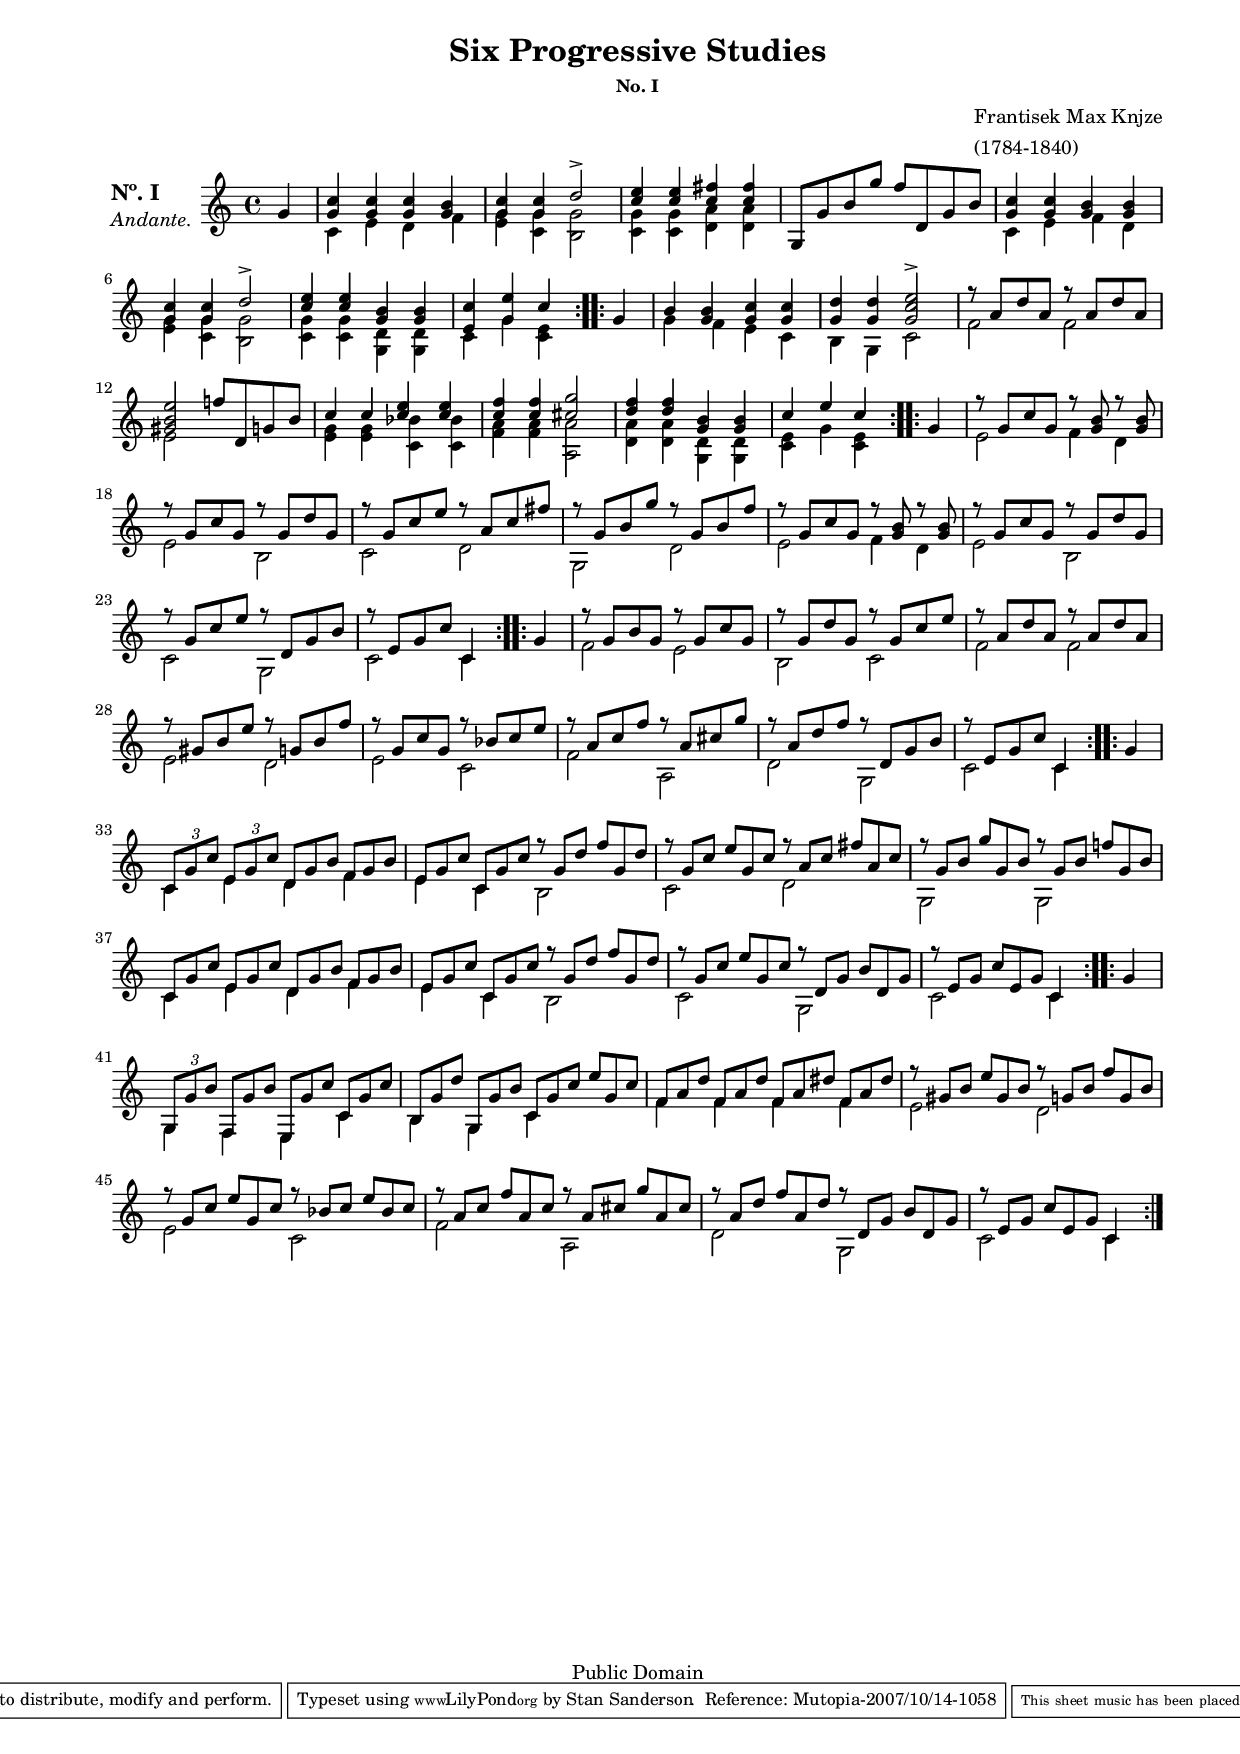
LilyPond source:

% Created on Thu Sep 27 2007
\version "2.11.33"
#(set-global-staff-size 17) 

\paper {
	%#(set-paper-size "a4")
	%#(set-paper-size "letter")
	left-margin = 0.75 \in
	line-width = 7.0 \in
	between-system-padding = #2.0
	between-system-space = #2.0
	ragged-last-bottom = ##f
	ragged-bottom = ##t
}


\header {
	title = "Six Progressive Studies"
	subsubtitle = "No. I"
	composer = \markup {
		\column {"Frantisek Max Knjze" "(1784-1840)"}
			}
% MUTOPIA
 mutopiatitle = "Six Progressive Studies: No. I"
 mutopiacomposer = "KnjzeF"
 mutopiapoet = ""
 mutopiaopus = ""
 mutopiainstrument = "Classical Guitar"
 date = "unk"
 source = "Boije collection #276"
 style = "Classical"
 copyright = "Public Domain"
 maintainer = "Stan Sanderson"
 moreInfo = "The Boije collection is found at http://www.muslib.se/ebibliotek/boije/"
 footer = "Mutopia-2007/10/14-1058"
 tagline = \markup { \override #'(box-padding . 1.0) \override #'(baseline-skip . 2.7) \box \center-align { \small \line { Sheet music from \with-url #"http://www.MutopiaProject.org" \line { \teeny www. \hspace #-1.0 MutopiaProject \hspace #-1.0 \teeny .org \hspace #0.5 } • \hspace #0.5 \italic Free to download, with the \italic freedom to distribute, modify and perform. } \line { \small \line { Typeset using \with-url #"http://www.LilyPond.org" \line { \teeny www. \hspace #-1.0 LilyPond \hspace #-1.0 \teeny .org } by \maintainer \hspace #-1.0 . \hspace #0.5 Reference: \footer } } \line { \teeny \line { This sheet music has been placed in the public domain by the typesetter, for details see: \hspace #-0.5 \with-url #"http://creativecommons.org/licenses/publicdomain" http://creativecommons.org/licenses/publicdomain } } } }
}
			
			


%% Source
%% Boije collection # 276
%% http://www.muslib.se/ebibliotek/boije/
%%
%% Praga presso Marco Berra.
%% Fra. Max Knjze (also spelled Kniže) was born
%% 7 Sep 1784 in Dralielcice, near Beroun, Bohmen. 
%% He died 23 Jul 1840 in Prague, Czechoslovakia.
%% He was a guitarist, composer and conductor.
%%

\include "english.ly"

%%%% shortcuts
%  fingering orientations
	sfol = \set fingeringOrientations = #'(left)
	sfor = \set fingeringOrientations = #'(right)
	sfod = \set fingeringOrientations = #'(down)
	sfou = \set fingeringOrientations = #'(up)

%  string number orientations
	ssnol =  \set stringNumberOrientations = #'(left)  %(down right up)
	ssnou =  \set stringNumberOrientations = #'(up)
	ssnod =  \set stringNumberOrientations = #'(down)
	ssnor =  \set stringNumberOrientations = #'(right)

%  position indicators
	II = \markup {\smaller "II"}
	IIa = \markup {\smaller \hspace #2.0 \bold "CII"}
	III = \markup {\smaller  "III"}
	IV = \markup {\smaller  "IV"}
	V = \markup {\smaller  "V"}
	VII = \markup {\smaller  "VII"}
	VIII = \markup {\smaller  "VIII"}
%% (alternates A)
	loc = \markup{\smaller"loco."}
	bpos = \markup{\smaller"2 pos:"}
	cpos = \markup{\smaller"3 pos:"}
	dpos = \markup{\smaller"4 pos:"}
	epos = \markup{\smaller"5 pos:"}
	gpos = \markup{\smaller"7 pos:"}
	ipos = \markup{\smaller"9 pos:"}
	eposd = \markup{\smaller\column{"5 pos:" "dol:"}}
	
%% dynamics per original
pP = \markup { \smaller \bold "pp"}
P = \markup { \smaller \bold "p"}
mF = \markup { \smaller \bold "mf"}
F = \markup { \smaller \bold "f"}
fF = \markup { \smaller \bold "ff"}
sF = \markup { \smaller \bold "sf"} 

% miscellaneous and reminders
	harm = \once \override NoteHead #'style = #'harmonic 
	octavado = \markup { \smaller \italic "arm. 12" }
	octavados= \markup {\smaller\italic\column {"arm." "12" }}
	%\mark \markup {\smaller \smaller \musicglyph #"scripts.segno"}
	%\markup {\smaller \vcenter "to" \hspace #0.7 \smaller \vcenter \musicglyph #"scripts.coda"}
	% \arpeggioUp \arpeggio
	%segn = \markup { \smaller \vcenter "to" \hspace #0.7 \vcenter \smaller \musicglyph #"scripts.segno" }

%% End shortcuts




upper = {
		\set Staff.instrumentName=\markup{
		\column {\larger\bold "Nº. I  " \italic "Andante. "}}
	\relative c''{
%% Note: vertically align volta brackets-  #5 is default
%%		\override Staff.VoltaBracket #'minimum-space = #5.5

	\repeat volta 2 {
		\slurDown
		\partial 4*1
		g4 |
		<c g> <c g> <c g> <b g> |
		<c g> <c g> d2^> |
		<e c>4 <e c> <fs c> <fs c> |
		g,,8 g' b g' f[ d, g b] |
		<c g>4 <c g> <b g> <b g> |
		<c g> <c g> d2^> |
		<e c>4 <e c> <b g> <b g> |
		<c e,> <e g,> c		
		}
	\repeat volta 2 {
		\partial 4*1
		g |
		b <b g> <c g> <c g> |
		<d g,> <d g,> <e c g>2^> |
		r8 a, d a r a d a |
		<e' b gs>2 f!8[ d, g b] |
		c4 c <e c> <e c> |
		<f c> <f c> <g cs,>2 |
		<f d>4 <f d> <b, g> <b g> |
		c e c 
		}
	\repeat volta 2 {
		\partial 4*1
		g4 |
		r8 g c g r <b g> r <b g> |
		r g c g r g d' g, |
		r g c e r a, c fs |
		r g, b g' r g, b f' |
		r g, c g r <b g> r <b g> |
		r g c g r g d' g, |
		r g c e r d, g b |
		r e, g c c,4 
	}
	\repeat volta 2 {
		\partial 4*1
		g'4 |
		r8 g b g r g c g |
		r g d' g, r g c e |
		r a, d a r a d a |
		r gs b e r g, b f' |
		r g, c g r bf c e |
		r a, c f r a, cs g' |
		r a, d f r d, g b |
		r e, g c c,4
	}
	\repeat volta 2 {
		\partial 4*1
		g'4 |
		\set tupletSpannerDuration = #(ly:make-moment 1 4) 
		\times 2/3 {
			c,8 g' c e, g c 
			\override TupletNumber #'transparent = ##t
			\override TupletBracket #'transparent = ##t 
			d, g b f g b |
			e, g c c, g' c r g d' f g, d' |
			r g, c e g, c r a c fs a, c |
			r g b g' g, b r g b f'! g, b |
			c, g' c e, g c d, g b f g b |
			e, g c c, g' c r g d' f g, d' |
			r g, c e g, c r d, g b d, g |
			r e g c e, g 
			} c,4
			
		}
		\repeat volta 2 {
			\partial 4*1
			g'4 |
			\override TupletNumber #'transparent = ##f
			\times 2/3 {
			g,8 g' b 
			\override TupletNumber #'transparent = ##t
%			\override TupletBracket #'transparent = ##t 
			f, g' b e,, g' c c, g' c |
			b, g' d' g,, g' b c, g' c e g, c |
			f, a d f, a d f, a ds f, a ds |
			r gs, b e gs, b r g b f' g, b |
			r g c e g, c r bf c e bf c |
			r a c f a, c r a cs g' a, cs |
			r a d f a, d r d, g b d, g |
			r e g c e, g 
			} c,4
		}
	}
}
	
	
middle = {
	\relative c'' {
		\override Staff.NoteCollision 
		#'merge-differently-headed = ##t
%% middle voice can interfere... use the following
%		\override Stem #'length-fraction = #0.4
	\repeat volta 2 {
		\partial 8*4
		s8 \grace s16 
		\stemDown s8*3 |
		s2.*5 |
		\grace s8 s2.
		\grace s8 s2.
		s4.
		}
	\repeat volta 2 {
		\partial 8*3
		s4.
		s2.*3
	}
	}
}

lower = {
	\relative c' { 
		\override Staff.NoteCollision 
		#'merge-differently-headed = ##t
	\repeat volta 2 {
		\partial 4*1
		s4 
		c e d f | 
		<g e> <g c,> <g b,>2 |
		<g c,>4 <g c,> <a d,> <a d,> |
		s1 |
		c,4 e f d |
		<g e> <g c,> <g b,>2 |
		<g c,>4 <g c,> <d g,> <d g,> |
		c g' <e c>
		}
	\repeat volta 2 {
		\partial 4*1
		s4
		g f e c |
		b g c2 |
		f f |
		e s |
		<g e>4 <g e> <bf c,> <bf c,> |
		<a f> <a f> <a a,>2 |
		<a d,>4 <a d,> <d, g,> <d g,> |
		<e c> g <e c>
		}
	\repeat volta 2 {
		\partial 4*1
		s4
		e2 f4 d |
		e2 b |
		c d |
		g, d' | 
		e f4 d |
		e2 b |
		c g |
		c c4
		}
	\repeat volta 2 {
		\partial 4*1
		s4
		f2 e |
		b c |
		f f |
		e d |
		e c |
		f a, |
		d g, |
		c c4
		}
	\repeat volta 2 {
		\partial 4*1
		s4
		c e d f |
		e c b2 |
		c d |
		g, g |
		c4 e d f |
		e c b2 |
		c g |
		c c4
		}
	\repeat volta 2 {
		\partial 4*1
		s4
		g f e c' |
		b g c s |
		f f f f |
		e2 d |
		e c | f a, |
		d g, |
		c c4
		}

	}
}	

staffClassicalGuitarA = \new Staff 

%%%  this moves the fingering closer to the note than default
		\with { 
			\override Fingering #'padding = #0.2 
		}
			{
			\time 4/4
			\key c \major
%			\tempo 4 = 72
%			\set Staff.instrumentName=\markup{\smaller\column{"Classical" "Guitar."}}
			\set Staff.midiInstrument="acoustic guitar (nylon)"
		%	\transposition c,
	<<
		\override Staff.NoteCollision 
		#'merge-differently-headed = ##t
			\new Voice = A { \voiceOne  \upper }
%			\new Voice = B { \voiceTwo  \middle }
			\new Voice = C { \voiceFour  \lower }
	>>
%		\bar "|."  %% End the piece if no repeat at end
}

\score { 
	\staffClassicalGuitarA
	}

		
\layout  {
		 \context { \Voice
%%% provides thicker glissando and moves closer to notes
			 \override Glissando #'thickness = #3
			 \override Glissando #'gap = #0.05

%%% adjust fingering size, distance from note
			\override Fingering #'font-size = #-6
			\override Fingering #'padding = #0.3
		 	}
	\context { \Score
			\override MetronomeMark #'extra-offset = #'(-9 . 0)
			\override MetronomeMark #'padding = #'3
			}
		
}		


\score {
	\unfoldRepeats
	\staffClassicalGuitarA
	  \midi {
	    \context {
		    \Score
	      		tempoWholesPerMinute = #(ly:make-moment 120 4)
	    }
	    \context { 
		    \Voice 
		    \remove "Dynamic_performer"
	    }
    }
}
